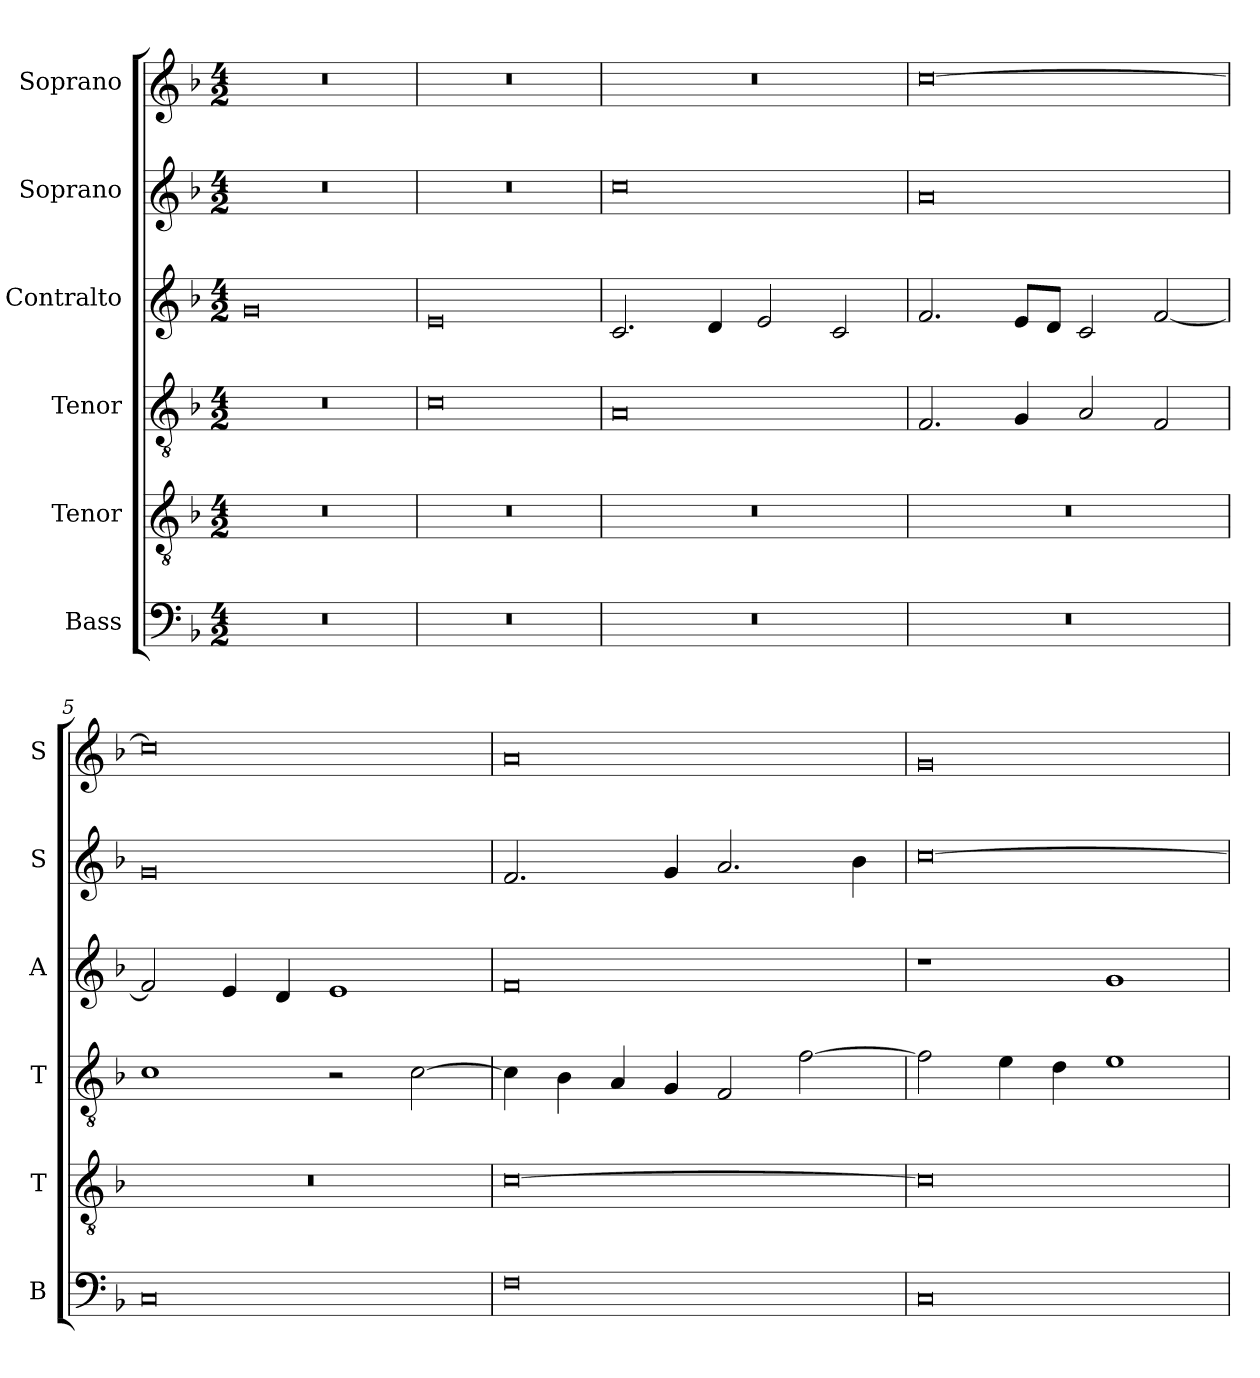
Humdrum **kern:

**kern	**kern	**kern	**kern	**kern	**kern
*part6	*part5	*part4	*part3	*part2	*part1
*staff6	*staff5	*staff4	*staff3	*staff2	*staff1
*I"Bass	*I"Tenor	*I"Tenor	*I"Contralto	*I"Soprano	*I"Soprano
*I'B	*I'T	*I'T	*I'A	*I'S	*I'S
*clefF4	*clefGv2	*clefGv2	*clefG2	*clefG2	*clefG2
*k[b-]	*k[b-]	*k[b-]	*k[b-]	*k[b-]	*k[b-]
*M4/2	*M4/2	*M4/2	*M4/2	*M4/2	*M4/2
=1	=1	=1	=1	=1	=1
0r	0r	0r	0g	0r	0r
=2	=2	=2	=2	=2	=2
0r	0r	0c	0e	0r	0r
=3	=3	=3	=3	=3	=3
0r	0r	0A	2.c	0cc	0r
.	.	.	4d	.	.
.	.	.	2e	.	.
.	.	.	2c	.	.
=4	=4	=4	=4	=4	=4
0r	0r	2.F	2.f	0a	[0cc
.	.	4G	8e/L	.	.
.	.	.	8d/J	.	.
.	.	2A	2c	.	.
.	.	2F	[2f	.	.
=5	=5	=5	=5	=5	=5
0C	0r	1c	2f]	0g	0cc]
.	.	.	4e	.	.
.	.	.	4d	.	.
.	.	2r	1e	.	.
.	.	[2c	.	.	.
=6	=6	=6	=6	=6	=6
0F	[0c	4c]	0f	2.f	0a
.	.	4B-	.	.	.
.	.	4A	.	.	.
.	.	4G	.	4g	.
.	.	2F	.	2.a	.
.	.	[2f	.	.	.
.	.	.	.	4b-	.
=7	=7	=7	=7	=7	=7
0C	0c]	2f]	1r	[0cc	0g
.	.	4e	.	.	.
.	.	4d	.	.	.
.	.	1e	1g	.	.
=	=	=	=	=	=
*-	*-	*-	*-	*-	*-
